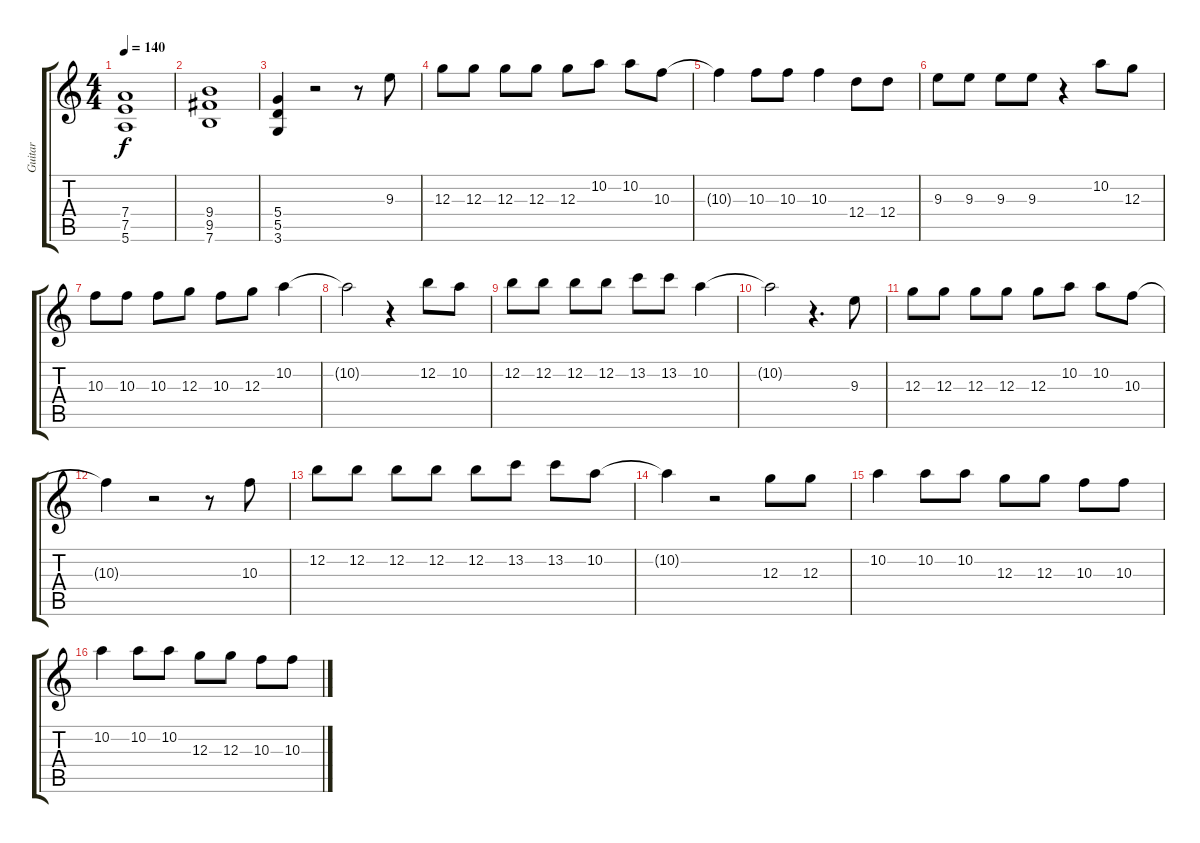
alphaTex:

\track ("Guitar" "Guitar") {instrument distortionguitar}
\staff {score tabs}
\tuning (E4 B3 G3 D3 A2 E2) {hide}
\ts (4 4)
\tempo 140
\clef g2
\ks c
(7.4 7.5 5.6).1{dy f} |
(9.4 9.5 7.6).1 |
(5.4 5.5 3.6).4 r.2 r.8 9.3.8{volume 14} |
12.3.8 12.3.8 12.3.8 12.3.8 12.3.8 10.2.8 10.2.8 10.3.8 |
10.3{t}.4 10.3.8 10.3.8 10.3.4 12.4.8 12.4.8 |
9.3.8 9.3.8 9.3.8 9.3.8 r.4 10.2.8 12.3.8 |
10.3.8 10.3.8 10.3.8 12.3.8 10.3.8 12.3.8 10.2.4 |
10.2{t}.2 r.4 12.2.8 10.2.8 |
12.2.8 12.2.8 12.2.8 12.2.8 13.2.8 13.2.8 10.2.4 |
10.2{t}.2 r.4{d} 9.3.8 |
12.3.8 12.3.8 12.3.8 12.3.8 12.3.8 10.2.8 10.2.8 10.3.8 |
10.3{t}.4 r.2 r.8 10.3.8 |
12.2.8 12.2.8 12.2.8 12.2.8 12.2.8 13.2.8 13.2.8 10.2.8 |
10.2{t}.4 r.2 12.3.8 12.3.8 |
10.2.4 10.2.8 10.2.8 12.3.8 12.3.8 10.3.8 10.3.8 |
10.2.4 10.2.8 10.2.8 12.3.8 12.3.8 10.3.8 10.3.8
